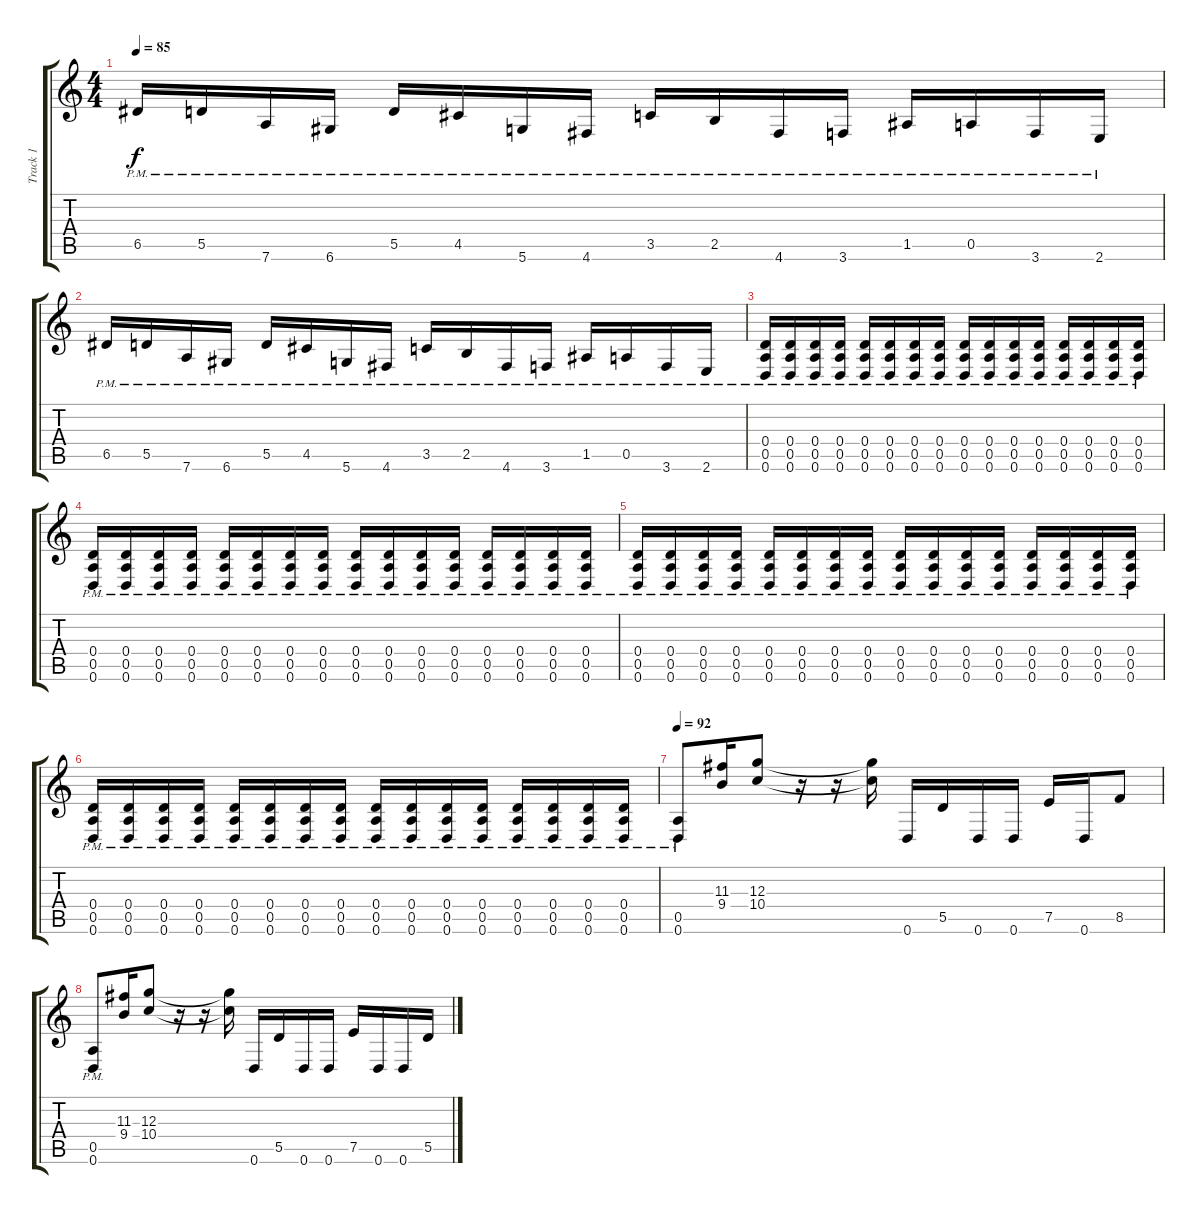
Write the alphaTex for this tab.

\track ("Track 1" "Track 1") {instrument overdrivenguitar}
\staff {score tabs}
\tuning (E4 B3 G3 D3 A2 D2) {hide}
\ts (4 4)
\tempo 85
\clef g2
\ks c
6.5{pm}.16{dy f} 5.5{pm}.16 7.6{pm}.16 6.6{pm}.16 5.5{pm}.16 4.5{pm}.16 5.6{pm}.16 4.6{pm}.16 3.5{pm}.16 2.5{pm}.16 4.6{pm}.16 3.6{pm}.16 1.5{pm}.16 0.5{pm}.16 3.6{pm}.16 2.6{pm}.16 |
6.5{pm}.16 5.5{pm}.16 7.6{pm}.16 6.6{pm}.16 5.5{pm}.16 4.5{pm}.16 5.6{pm}.16 4.6{pm}.16 3.5{pm}.16 2.5{pm}.16 4.6{pm}.16 3.6{pm}.16 1.5{pm}.16 0.5{pm}.16 3.6{pm}.16 2.6{pm}.16 |
(0.4{pm} 0.5{pm} 0.6{pm}).16 (0.4{pm} 0.5{pm} 0.6{pm}).16 (0.4{pm} 0.5{pm} 0.6{pm}).16 (0.4{pm} 0.5{pm} 0.6{pm}).16 (0.4{pm} 0.5{pm} 0.6{pm}).16 (0.4{pm} 0.5{pm} 0.6{pm}).16 (0.4{pm} 0.5{pm} 0.6{pm}).16 (0.4{pm} 0.5{pm} 0.6{pm}).16 (0.4{pm} 0.5{pm} 0.6{pm}).16 (0.4{pm} 0.5{pm} 0.6{pm}).16 (0.4{pm} 0.5{pm} 0.6{pm}).16 (0.4{pm} 0.5{pm} 0.6{pm}).16 (0.4{pm} 0.5{pm} 0.6{pm}).16 (0.4{pm} 0.5{pm} 0.6{pm}).16 (0.4{pm} 0.5{pm} 0.6{pm}).16 (0.4{pm} 0.5{pm} 0.6{pm}).16 |
(0.4{pm} 0.5{pm} 0.6{pm}).16 (0.4{pm} 0.5{pm} 0.6{pm}).16 (0.4{pm} 0.5{pm} 0.6{pm}).16 (0.4{pm} 0.5{pm} 0.6{pm}).16 (0.4{pm} 0.5{pm} 0.6{pm}).16 (0.4{pm} 0.5{pm} 0.6{pm}).16 (0.4{pm} 0.5{pm} 0.6{pm}).16 (0.4{pm} 0.5{pm} 0.6{pm}).16 (0.4{pm} 0.5{pm} 0.6{pm}).16 (0.4{pm} 0.5{pm} 0.6{pm}).16 (0.4{pm} 0.5{pm} 0.6{pm}).16 (0.4{pm} 0.5{pm} 0.6{pm}).16 (0.4{pm} 0.5{pm} 0.6{pm}).16 (0.4{pm} 0.5{pm} 0.6{pm}).16 (0.4{pm} 0.5{pm} 0.6{pm}).16 (0.4{pm} 0.5{pm} 0.6{pm}).16 |
(0.4{pm} 0.5{pm} 0.6{pm}).16 (0.4{pm} 0.5{pm} 0.6{pm}).16 (0.4{pm} 0.5{pm} 0.6{pm}).16 (0.4{pm} 0.5{pm} 0.6{pm}).16 (0.4{pm} 0.5{pm} 0.6{pm}).16 (0.4{pm} 0.5{pm} 0.6{pm}).16 (0.4{pm} 0.5{pm} 0.6{pm}).16 (0.4{pm} 0.5{pm} 0.6{pm}).16 (0.4{pm} 0.5{pm} 0.6{pm}).16 (0.4{pm} 0.5{pm} 0.6{pm}).16 (0.4{pm} 0.5{pm} 0.6{pm}).16 (0.4{pm} 0.5{pm} 0.6{pm}).16 (0.4{pm} 0.5{pm} 0.6{pm}).16 (0.4{pm} 0.5{pm} 0.6{pm}).16 (0.4{pm} 0.5{pm} 0.6{pm}).16 (0.4{pm} 0.5{pm} 0.6{pm}).16 |
(0.4{pm} 0.5{pm} 0.6{pm}).16 (0.4{pm} 0.5{pm} 0.6{pm}).16 (0.4{pm} 0.5{pm} 0.6{pm}).16 (0.4{pm} 0.5{pm} 0.6{pm}).16 (0.4{pm} 0.5{pm} 0.6{pm}).16 (0.4{pm} 0.5{pm} 0.6{pm}).16 (0.4{pm} 0.5{pm} 0.6{pm}).16 (0.4{pm} 0.5{pm} 0.6{pm}).16 (0.4{pm} 0.5{pm} 0.6{pm}).16 (0.4{pm} 0.5{pm} 0.6{pm}).16 (0.4{pm} 0.5{pm} 0.6{pm}).16 (0.4{pm} 0.5{pm} 0.6{pm}).16 (0.4{pm} 0.5{pm} 0.6{pm}).16 (0.4{pm} 0.5{pm} 0.6{pm}).16 (0.4{pm} 0.5{pm} 0.6{pm}).16 (0.4{pm} 0.5{pm} 0.6{pm}).16 |
\tempo 92
(0.5{pm} 0.6{pm}).8 (11.3 9.4).16 (12.3 10.4).8 r.16 r.16 (12.3{t} 10.4{t}).16 0.6.16 5.5.16 0.6.16 0.6.16 7.5.16 0.6.16 8.5.8 |
(0.5{pm} 0.6{pm}).8 (11.3 9.4).16 (12.3 10.4).8 r.16 r.16 (12.3{t} 10.4{t}).16 0.6.16 5.5.16 0.6.16 0.6.16 7.5.16 0.6.16 0.6.16 5.5.16
